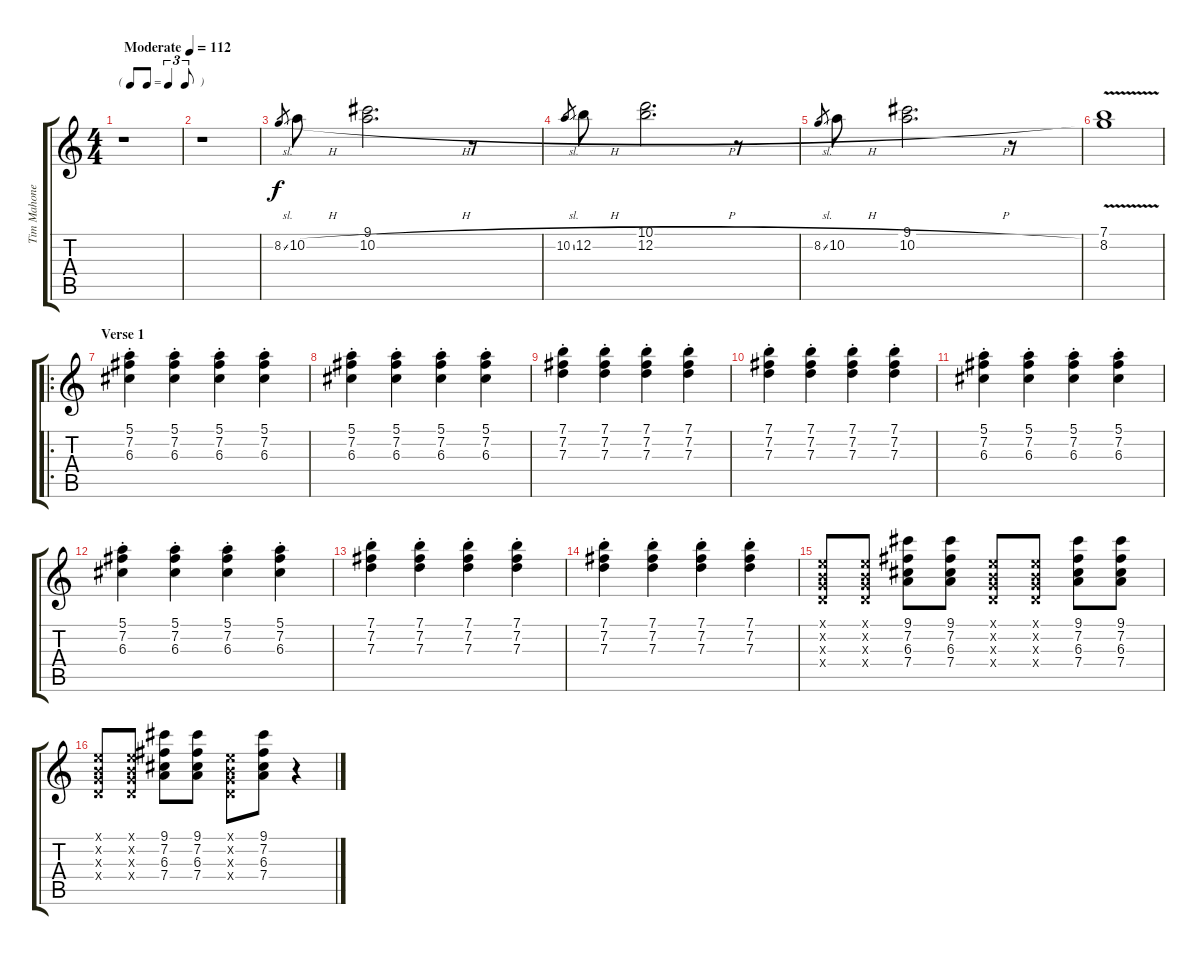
\track ("Tim Mahoney Clean" "Tim Mahone") {instrument acousticguitarsteel}
\staff {score tabs}
\tuning (E4 B3 G3 D3 A2 E2) {hide}
\ts (4 4)
\tf triplet8th
\tempo (112 "Moderate")
\clef g2
\ks c
r.1{dy f instrument acousticguitarsteel} |
r.1 |
8.2{sl}.8{gr} 10.2{h}.8 (9.1 10.2{h}).2{d} r.8 |
10.2{sl}.8{gr} 12.2{h}.8 (10.1 12.2{h}).2{d} r.8 |
8.2{sl}.8{gr} 10.2{h}.8 (9.1 10.2{h}).2{d} r.8 |
(7.1{v} 8.2).1 |
\ro
\section ("" "Verse 1")
(5.1{st} 7.2{st} 6.3{st}).4 (5.1{st} 7.2{st} 6.3{st}).4 (5.1{st} 7.2{st} 6.3{st}).4 (5.1{st} 7.2{st} 6.3{st}).4 |
(5.1{st} 7.2{st} 6.3{st}).4 (5.1{st} 7.2{st} 6.3{st}).4 (5.1{st} 7.2{st} 6.3{st}).4 (5.1{st} 7.2{st} 6.3{st}).4 |
(7.1{st} 7.2{st} 7.3{st}).4 (7.1{st} 7.2{st} 7.3{st}).4 (7.1{st} 7.2{st} 7.3{st}).4 (7.1{st} 7.2{st} 7.3{st}).4 |
(7.1{st} 7.2{st} 7.3{st}).4 (7.1{st} 7.2{st} 7.3{st}).4 (7.1{st} 7.2{st} 7.3{st}).4 (7.1{st} 7.2{st} 7.3{st}).4 |
(5.1{st} 7.2{st} 6.3{st}).4 (5.1{st} 7.2{st} 6.3{st}).4 (5.1{st} 7.2{st} 6.3{st}).4 (5.1{st} 7.2{st} 6.3{st}).4 |
(5.1{st} 7.2{st} 6.3{st}).4 (5.1{st} 7.2{st} 6.3{st}).4 (5.1{st} 7.2{st} 6.3{st}).4 (5.1{st} 7.2{st} 6.3{st}).4 |
(7.1{st} 7.2{st} 7.3{st}).4 (7.1{st} 7.2{st} 7.3{st}).4 (7.1{st} 7.2{st} 7.3{st}).4 (7.1{st} 7.2{st} 7.3{st}).4 |
(7.1{st} 7.2{st} 7.3{st}).4 (7.1{st} 7.2{st} 7.3{st}).4 (7.1{st} 7.2{st} 7.3{st}).4 (7.1{st} 7.2{st} 7.3{st}).4 |
(0.1{x} 0.2{x} 0.3{x} 0.4{x}).8 (0.1{x} 0.2{x} 0.3{x} 0.4{x}).8 (9.1 7.2 6.3 7.4).8 (9.1 7.2 6.3 7.4).8 (0.1{x} 0.2{x} 0.3{x} 0.4{x}).8 (0.1{x} 0.2{x} 0.3{x} 0.4{x}).8 (9.1 7.2 6.3 7.4).8 (9.1 7.2 6.3 7.4).8 |
(0.1{x} 0.2{x} 0.3{x} 0.4{x}).8 (0.1{x} 0.2{x} 0.3{x} 0.4{x}).8 (9.1 7.2 6.3 7.4).8 (9.1 7.2 6.3 7.4).8 (0.1{x} 0.2{x} 0.3{x} 0.4{x}).8 (9.1 7.2 6.3 7.4).8 r.4
